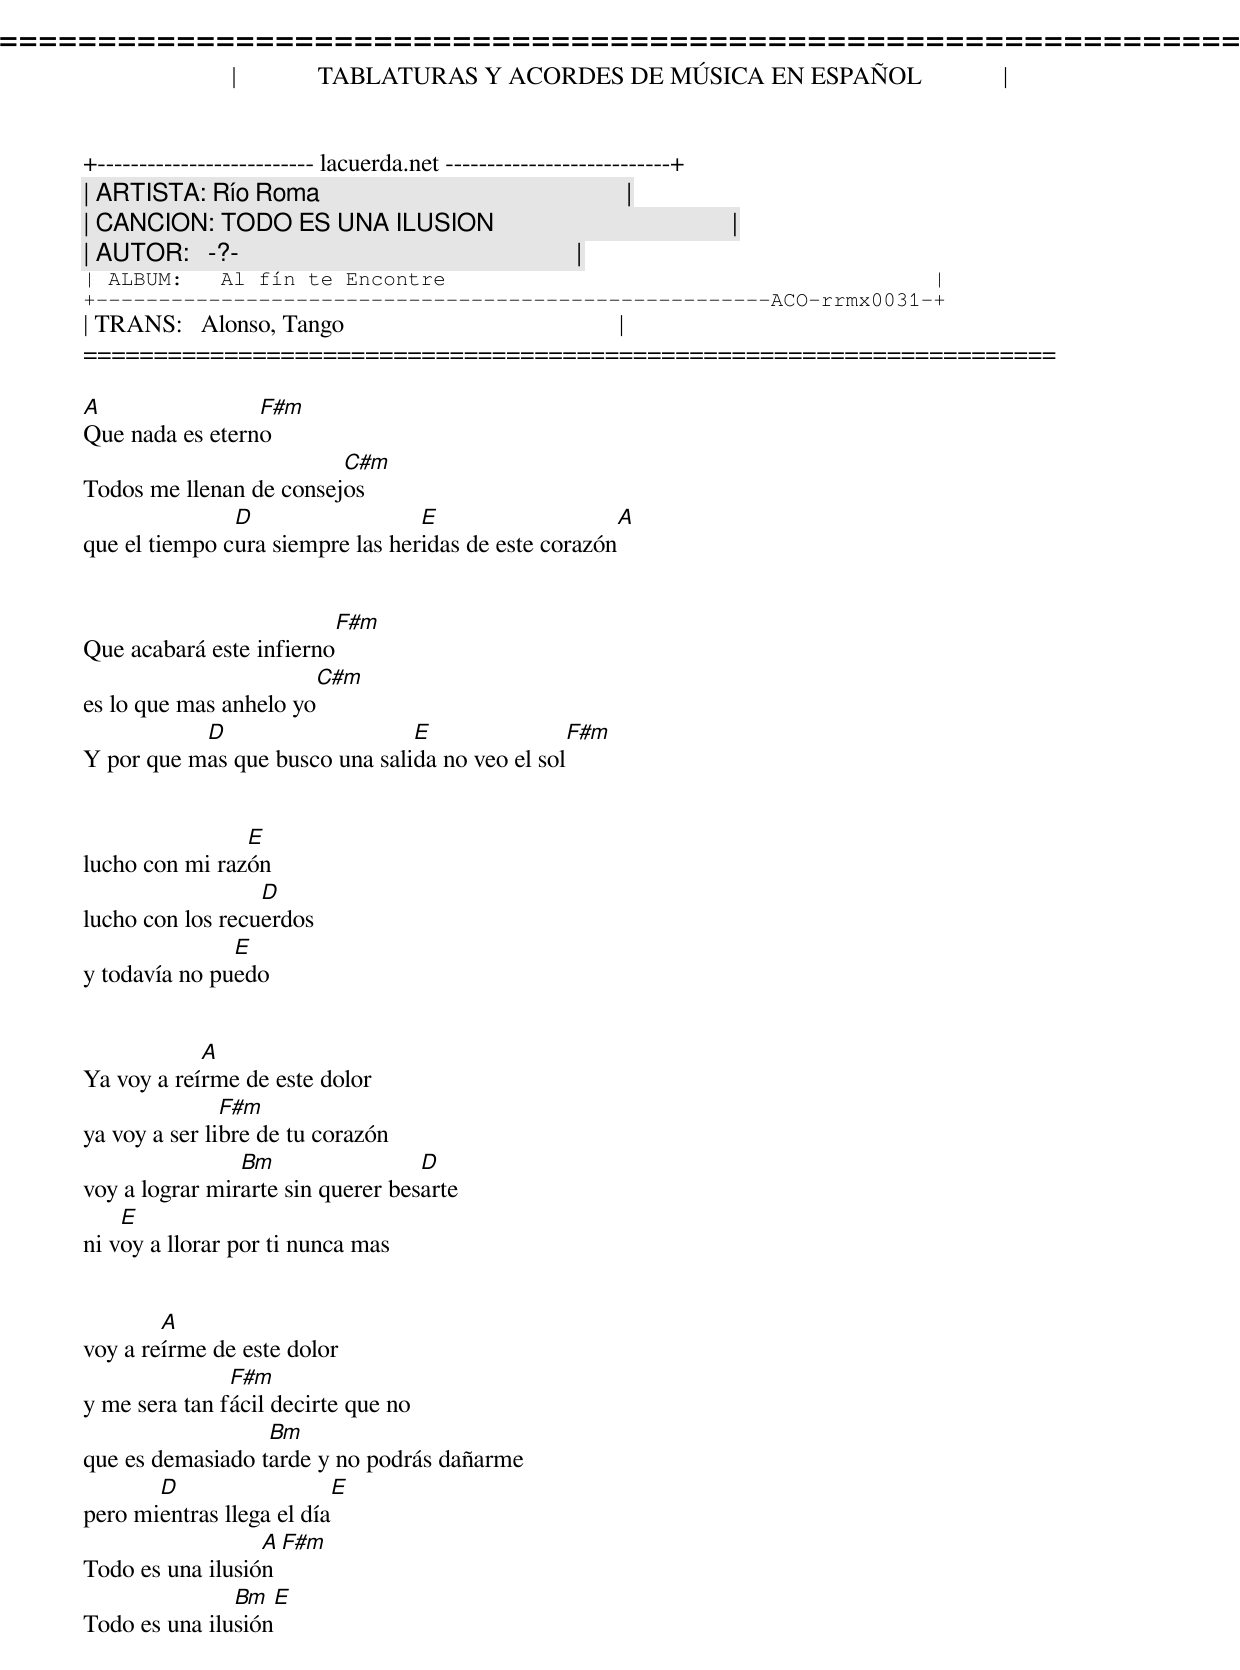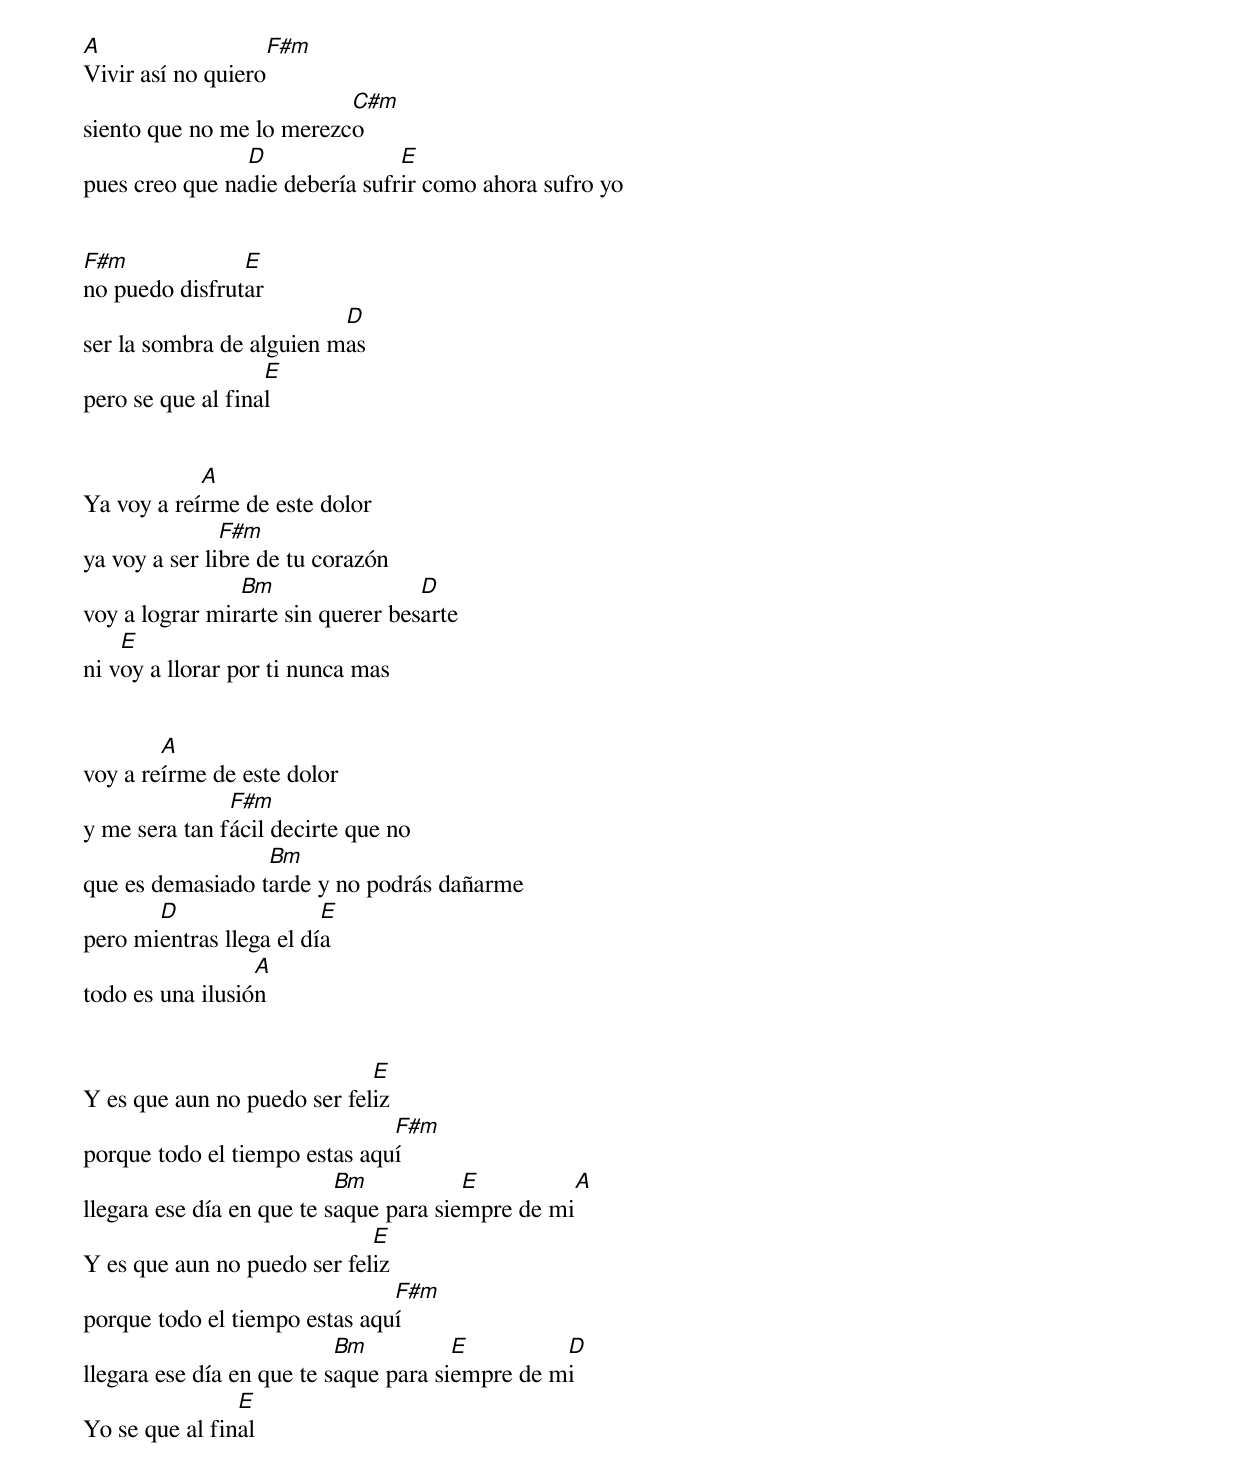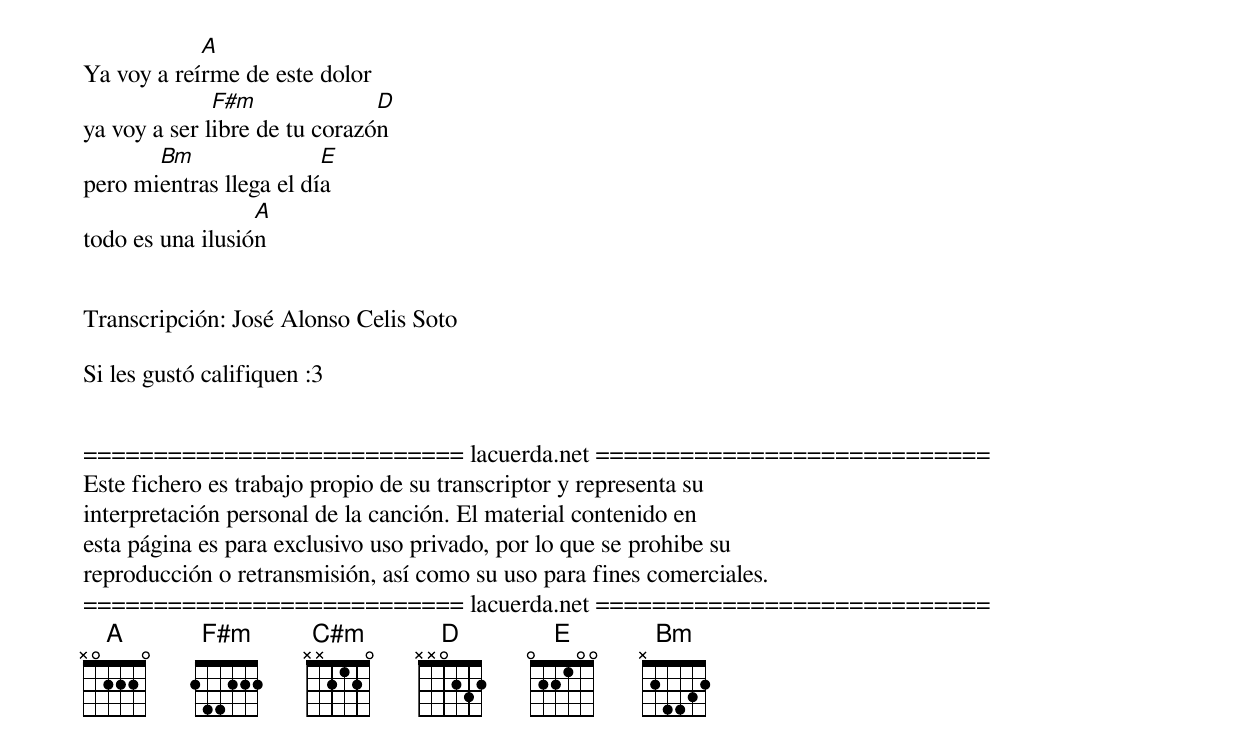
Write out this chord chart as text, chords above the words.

=====================================================================
|             TABLATURAS Y ACORDES DE MÚSICA EN ESPAÑOL             |
+-------------------------- lacuerda.net ---------------------------+
| ARTISTA: Río Roma                                                 |
| CANCION: TODO ES UNA ILUSION                                      |
| AUTOR:   -?-                                                      |
| ALBUM:   Al fín te Encontre                                       |
+------------------------------------------------------ACO-rrmx0031-+
| TRANS:   Alonso, Tango                                            |
=====================================================================

A                F#m
Que nada es eterno
                         C#m
Todos me llenan de consejos
               D                  E                   A
que el tiempo cura siempre las heridas de este corazón


                         F#m
Que acabará este infierno
                       C#m
es lo que mas anhelo yo
           D                    E               F#m
Y por que mas que busco una salida no veo el sol


                E
lucho con mi razón
                  D
lucho con los recuerdos
               E
y todavía no puedo


            A
Ya voy a reírme de este dolor
               F#m
ya voy a ser libre de tu corazón
                Bm                 D
voy a lograr mirarte sin querer besarte
    E
ni voy a llorar por ti nunca mas


        A
voy a reírme de este dolor
               F#m
y me sera tan fácil decirte que no
                  Bm
que es demasiado tarde y no podrás dañarme
       D                  E
pero mientras llega el día
                  A  F#m
Todo es una ilusión
               Bm   E
Todo es una ilusión


A                  F#m
Vivir así no quiero
                          C#m
siento que no me lo merezco
                D               E
pues creo que nadie debería sufrir como ahora sufro yo


F#m             E
no puedo disfrutar
                          D
ser la sombra de alguien mas
                   E
pero se que al final


            A
Ya voy a reírme de este dolor
               F#m
ya voy a ser libre de tu corazón
                Bm                 D
voy a lograr mirarte sin querer besarte
    E
ni voy a llorar por ti nunca mas


        A
voy a reírme de este dolor
               F#m
y me sera tan fácil decirte que no
                  Bm
que es demasiado tarde y no podrás dañarme
       D                 E
pero mientras llega el día
                  A
todo es una ilusión


                             E
Y es que aun no puedo ser feliz
                               F#m
porque todo el tiempo estas aquí
                           Bm           E          A
llegara ese día en que te saque para siempre de mi
                             E
Y es que aun no puedo ser feliz
                               F#m
porque todo el tiempo estas aquí
                           Bm          E         D
llegara ese día en que te saque para siempre de mi
                E
Yo se que al final


            A
Ya voy a reírme de este dolor
              F#m              D
ya voy a ser libre de tu corazón
       Bm                E
pero mientras llega el día
                  A
todo es una ilusión


Transcripción: José Alonso Celis Soto

Si les gustó califiquen :3


=========================== lacuerda.net ============================
Este fichero es trabajo propio de su transcriptor y representa su
interpretación personal de la canción. El material contenido en
esta página es para exclusivo uso privado, por lo que se prohibe su
reproducción o retransmisión, así como su uso para fines comerciales.
=========================== lacuerda.net ============================
